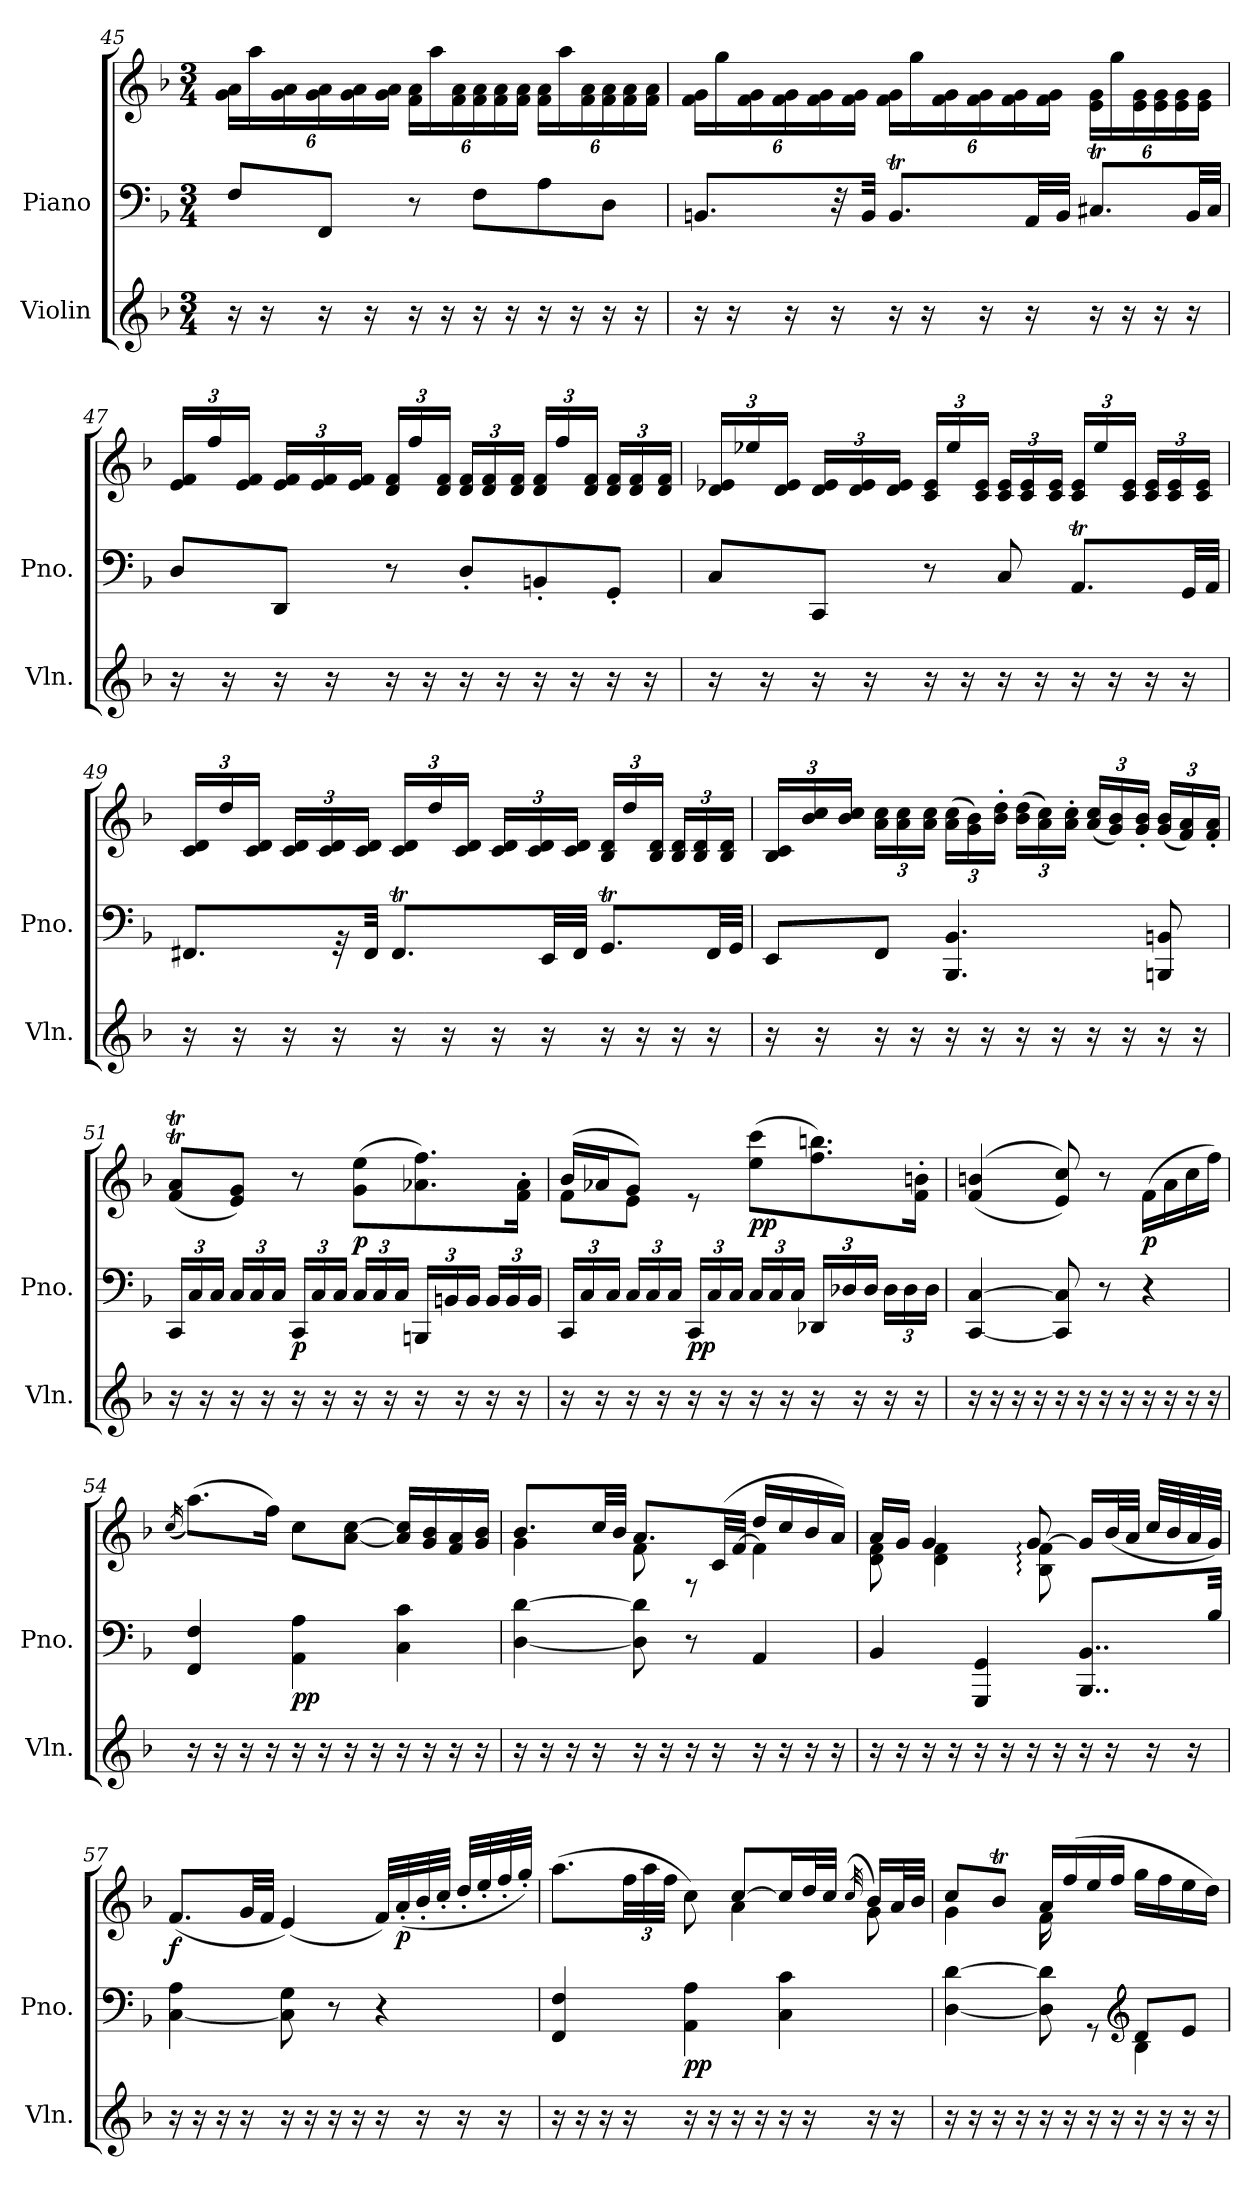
**kern	**kern	**kern	**dynam
*part2	*part1	*part1	*part1
*staff3	*staff2	*staff1	*staff1/2
*I"Violin	*I"Piano	*	*
*I'Vln.	*I'Pno.	*	*
!!LO:LB:g=z
*clefG2	*clefF4	*clefG2	*
*k[b-]	*k[b-]	*k[b-]	*
*M3/4	*M3/4	*M3/4	*
*	*	*Xbrackettup	*
=45	=45	=45	=45
16r	8F/L	24g\ 24a\LL	.
.	.	24aa\	.
16r	.	.	.
.	.	24g\ 24a\	.
16r	8FF/J	24g\ 24a\	.
.	.	24g\ 24a\	.
16r	.	.	.
.	.	24g\ 24a\JJ	.
16r	8r	24f\ 24a\LL	.
.	.	24aa\	.
16r	.	.	.
.	.	24f\ 24a\	.
16r	8F\L	24f\ 24a\	.
.	.	24f\ 24a\	.
16r	.	.	.
.	.	24f\ 24a\JJ	.
16r	8A\	24f\ 24a\LL	.
.	.	24aa\	.
16r	.	.	.
.	.	24f\ 24a\	.
16r	8D\J	24f\ 24a\	.
.	.	24f\ 24a\	.
16r	.	.	.
.	.	24f\ 24a\JJ	.
=46	=46	=46	=46
16r	8.BBn/L	24f\ 24g\LL	.
.	.	24gg\	.
16r	.	.	.
.	.	24f\ 24g\	.
16r	.	24f\ 24g\	.
.	.	24f\ 24g\	.
16r	32r	.	.
.	.	24f\ 24g\JJ	.
.	32BB/Jkk	.	.
16r	8.BBt/L	24f\ 24g\LL	.
.	.	24gg\	.
16r	.	.	.
.	.	24f\ 24g\	.
16r	.	24f\ 24g\	.
.	.	24f\ 24g\	.
16r	32AA/LL	.	.
.	.	24f\ 24g\JJ	.
.	32BB/JJJ	.	.
16r	8.C#Xt/L	24e\ 24g\LL	.
.	.	24gg\	.
16r	.	.	.
.	.	24e\ 24g\	.
16r	.	24e\ 24g\	.
.	.	24e\ 24g\	.
16r	32BB/LL	.	.
.	.	24e\ 24g\JJ	.
.	32C#/JJJ	.	.
!!LO:PB:g=z
=47	=47	=47	=47
16r	8D/L	24e/ 24f/LL	.
.	.	24ff/	.
16r	.	.	.
.	.	24e/ 24f/JJ	.
16r	8DD/J	24e/ 24f/LL	.
.	.	24e/ 24f/	.
16r	.	.	.
.	.	24e/ 24f/JJ	.
16r	8r	24d/ 24f/LL	.
.	.	24ff/	.
16r	.	.	.
.	.	24d/ 24f/JJ	.
16r	8D'/L	24d/ 24f/LL	.
.	.	24d/ 24f/	.
16r	.	.	.
.	.	24d/ 24f/JJ	.
16r	8BBn'/	24d/ 24f/LL	.
.	.	24ff/	.
16r	.	.	.
.	.	24d/ 24f/JJ	.
16r	8GG'/J	24d/ 24f/LL	.
.	.	24d/ 24f/	.
16r	.	.	.
.	.	24d/ 24f/JJ	.
=48	=48	=48	=48
16r	8C/L	24d/ 24e-X/LL	.
.	.	24ee-X/	.
16r	.	.	.
.	.	24d/ 24e-/JJ	.
16r	8CC/J	24d/ 24e-/LL	.
.	.	24d/ 24e-/	.
16r	.	.	.
.	.	24d/ 24e-/JJ	.
16r	8r	24c/ 24e-/LL	.
.	.	24ee-/	.
16r	.	.	.
.	.	24c/ 24e-/JJ	.
16r	8C/	24c/ 24e-/LL	.
.	.	24c/ 24e-/	.
16r	.	.	.
.	.	24c/ 24e-/JJ	.
16r	8.AAt/L	24c/ 24e-/LL	.
.	.	24ee-/	.
16r	.	.	.
.	.	24c/ 24e-/JJ	.
16r	.	24c/ 24e-/LL	.
.	.	24c/ 24e-/	.
16r	32GG/LL	.	.
.	.	24c/ 24e-/JJ	.
.	32AA/JJJ	.	.
!!LO:LB:g=z
=49	=49	=49	=49
16r	8.FF#X/L	24c/ 24d/LL	.
.	.	24dd/	.
16r	.	.	.
.	.	24c/ 24d/JJ	.
16r	.	24c/ 24d/LL	.
.	.	24c/ 24d/	.
16r	32r	.	.
.	.	24c/ 24d/JJ	.
.	32FF#/Jkk	.	.
16r	8.FF#t/L	24c/ 24d/LL	.
.	.	24dd/	.
16r	.	.	.
.	.	24c/ 24d/JJ	.
16r	.	24c/ 24d/LL	.
.	.	24c/ 24d/	.
16r	32EE/LL	.	.
.	.	24c/ 24d/JJ	.
.	32FF#/JJJ	.	.
16r	8.GGT/L	24B-/ 24d/LL	.
.	.	24dd/	.
16r	.	.	.
.	.	24B-/ 24d/JJ	.
16r	.	24B-/ 24d/LL	.
.	.	24B-/ 24d/	.
16r	32FF#/LL	.	.
.	.	24B-/ 24d/JJ	.
.	32GG/JJJ	.	.
=50	=50	=50	=50
16r	8EE/L	24B-/ 24c/LL	.
.	.	24b-/ 24cc/	.
16r	.	.	.
.	.	24b-/ 24cc/JJ	.
16r	8FF/J	24a\ 24cc\LL	.
.	.	24a\ 24cc\	.
16r	.	.	.
.	.	24a\ 24cc\JJ	.
16r	4.BBB-/ 4.BB-/	(>24a\ 24cc\LL	.
.	.	24g\ 24b-\)	.
16r	.	.	.
.	.	24b-\' 24dd\'JJ	.
16r	.	(>24b-\ 24dd\LL	.
.	.	24a\ 24cc\)	.
16r	.	.	.
.	.	24a\' 24cc\'JJ	.
16r	.	(<24a/ 24cc/LL	.
.	.	24g/ 24b-/)	.
16r	.	.	.
.	.	24g/' 24b-/'JJ	.
16r	8BBBn/ 8BBn/	(<24g/ 24b-/LL	.
.	.	24f/ 24a/)	.
16r	.	.	.
.	.	24f/' 24a/'JJ	.
!!LO:LB:g=z
=51	=51	=51	=51
*	*Xbrackettup	*	*
16r	24CC/LL	(<8f/T 8a/TL	.
.	24C/	.	.
16r	.	.	.
.	24C/JJ	.	.
16r	24C/LL	8e/ 8g/J)	.
.	24C/	.	.
16r	.	.	.
.	24C/JJ	.	.
!	!	!	!LO:DY:b=2
16r	24CC/LL	8r	p
.	24C/	.	.
16r	.	.	.
.	24C/JJ	.	.
!	!	!	!LO:DY:a=2
16r	24C/LL	(>8g\ 8ee\L	p
.	24C/	.	.
16r	.	.	.
.	24C/JJ	.	.
16r	24BBBn/LL	8.a-X\ 8.ff\)	.
.	24BBn/	.	.
16r	.	.	.
.	24BB/JJ	.	.
16r	24BB/LL	.	.
.	24BB/	.	.
16r	.	16f\' 16a-\'Jk	.
.	24BB/JJ	.	.
=52	=52	=52	=52
*	*	*^	*
16r	24CC/LL	(>16b-/LL	8f\L	.
.	24C/	.	.	.
16r	.	16a-X/J	.	.
.	24C/JJ	.	.	.
16r	24C/LL	8g/J)	8e\J	.
.	24C/	.	.	.
16r	.	.	.	.
.	24C/JJ	.	.	.
!	!	!	!	!LO:DY:b=2
16r	24CC/LL	8re	2ryy	pp
.	24C/	.	.	.
16r	.	.	.	.
.	24C/JJ	.	.	.
!	!	!	!	!LO:DY:b
16r	24C/LL	(>8ee\ 8ccc\L	.	pp
.	24C/	.	.	.
16r	.	.	.	.
.	24C/JJ	.	.	.
16r	24DD-X/LL	8.ff\ 8.bbn\)	.	.
.	24D-X/	.	.	.
16r	.	.	.	.
.	24D-/JJ	.	.	.
16r	24D-\LL	.	.	.
.	24D-\	.	.	.
16r	.	16f\' 16bn\'Jk	.	.
.	24D-\JJ	.	.	.
*	*	*v	*v	*
=53	=53	=53	=53
16r	[4CC/ [4C/	(>(<4f/ 4bn/	.
16r	.	.	.
16r	.	.	.
16r	.	.	.
16r	8CC/] 8C/]	8e/ 8cc/))	.
16r	.	.	.
16r	8r	8r	.
16r	.	.	.
!	!	!	!LO:DY:b
16r	4r	(>16f\LL	p
16r	.	16a\	.
16r	.	16cc\	.
16r	.	16ff\JJ)	.
!!LO:PB:g=z
=54	=54	=54	=54
.	.	(>16qcc/	.
!	!	!	!LO:DY:b=2
!	!	!	!LO:DY:n=1:b
16r	4FF/ 4F/	(>8.aa\L)	fp fp
16r	.	.	.
16r	.	.	.
16r	.	16ff\Jk)	.
!	!	!	!LO:DY:n=2:b=2
!	!	!	!LO:DY:n=3:b
16r	4AA\ 4A\	8cc\L	p p
16r	.	.	.
16r	.	[8a\ [8cc\J	.
16r	.	.	.
16r	4C\ 4c\	16a/] 16cc/]LL	.
16r	.	16g/ 16b-/	.
16r	.	16f/ 16a/	.
16r	.	16g/ 16b-/JJ	.
=55	=55	=55	=55
*	*	*^	*
16r	[4D\ [4d\	8.b-/L	4g\	.
16r	.	.	.	.
16r	.	.	.	.
16r	.	32cc/LL	.	.
.	.	32b-/JJJ	.	.
16r	8D\] 8d\]	8.a/L	8f\	.
16r	.	.	.	.
16r	8r	.	8r	.
16r	.	(>32c/LL	.	.
.	.	[32f/JJJ	.	.
!	!	!	!	!LO:DY:b=2
!	!	!	!	!LO:DY:n=1:a=2
16r	4AA/	16dd/LL	4f\]	fp fp
16r	.	16cc/	.	.
16r	.	16b-/	.	.
16r	.	16a/JJ)	.	.
=56	=56	=56	=56	=56
16r	4BB-/	16a/LL	8d\ 8f\	.
16r	.	16g/JJ	.	.
16r	.	4g/	4d\ 4f\	.
16r	.	.	.	.
16r	4GGG/ 4GG/	.	.	.
16r	.	.	.	.
16r	.	[8g/	8B-\: 8f\:	.
16r	.	.	.	.
16r	8..BBB-/ 8..BB-/L	16g/LL]	4ryy	.
16r	.	(<32b-/L	.	.
.	.	32a/JJJ	.	.
16r	.	32cc/LLL	.	.
.	.	32b-/	.	.
16r	.	32a/	.	.
.	32B-/Jkk	32g/JJJ)	.	.
*	*	*v	*v	*
=57	=57	=57	=57
!	!	!	!LO:DY:b
16r	[4C\ 4A\	(<8.f/L	f
16r	.	.	.
16r	.	.	.
16r	.	32g/LL	.
.	.	32f/JJJ	.
16r	8C\] 8G\	(<4e/)	.
16r	.	.	.
16r	8r	.	.
16r	.	.	.
16r	4r	32f/LLL)	.
!	!	!	!LO:DY:b
.	.	(<32a'/	p
16r	.	32b-'/	.
.	.	32cc'/JJJ	.
16r	.	32dd'/LLL	.
.	.	32ee'/	.
16r	.	32ff'/	.
.	.	32gg'/JJJ)	.
!!LO:LB:g=z
=58	=58	=58	=58
*	*	*^	*
!	!	!	!	!LO:DY:b=2
!	!	!	!	!LO:DY:n=1:b
16r	4FF/ 4F/	(>8.aa\L	4.ryy	fp fp
16r	.	.	.	.
16r	.	.	.	.
16r	.	48ff\LL	.	.
.	.	48aa\	.	.
.	.	48ff\JJJ	.	.
!	!	!	!	!LO:DY:n=2:b=2
!	!	!	!	!LO:DY:n=3:b
16r	4AA\ 4A\	8cc\)	.	p p
16r	.	.	.	.
16r	.	[8cc/L	4a\	.
16r	.	.	.	.
16r	4C\ 4c\	16cc/L]	.	.
16r	.	32dd/L	.	.
.	.	32cc/JJJ	.	.
.	.	(>32qcc/	.	.
16r	.	16b-/LL)	8g\	.
16r	.	32a/L	.	.
.	.	32b-/JJJ	.	.
=59	=59	=59	=59	=59
!	!LO:T:n=2:dash	!	!	!
*	*^	*	*	*
16r	[4D\ [4d\	2ryy	8cc/L	4g\	.
16r	.	.	.	.	.
16r	.	.	8b-T/J	.	.
16r	.	.	.	.	.
16r	8D\] 8d\]	.	16a/LL	16f\	.
16r	.	.	(>16ff/	16ryy	.
16r	8rGG	.	16ee/	8ryy	.
16r	.	.	16ff/JJ	.	.
*	*clefG2	*	*	*	*
16r	8d/L	4B-\	16gg\LL	4ryy	.
16r	.	.	16ff\	.	.
16r	8e/J	.	16ee\	.	.
16r	.	.	16dd\JJ)	.	.
*	*v	*v	*	*	*
*	*	*v	*v	*
=	=	=	=
*-	*-	*-	*-
